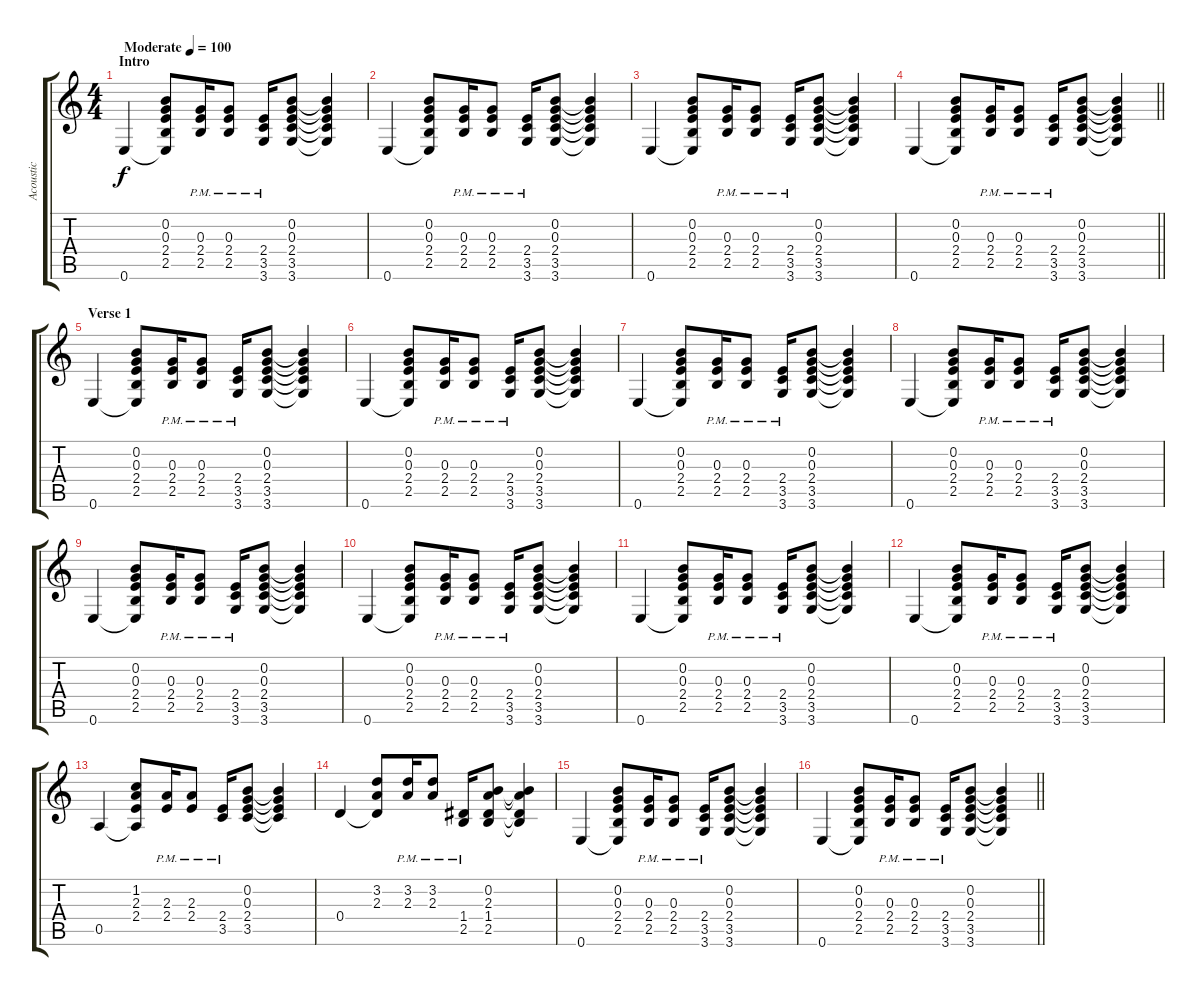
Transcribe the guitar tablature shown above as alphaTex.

\track ("Acoustic" "Acoustic") {instrument acousticguitarsteel}
\staff {score tabs}
\tuning (E4 B3 G3 D3 A2 E2) {hide}
\ts (4 4)
\section ("" "Intro")
\tempo (100 "Moderate")
\clef g2
\ks c
0.6.4{dy f instrument acousticguitarsteel} (0.2 0.3 2.4 2.5 0.6{t}).8 (0.3{pm} 2.4{pm} 2.5{pm}).16 (0.3{pm} 2.4{pm} 2.5{pm}).8 (2.4{pm} 3.5{pm} 3.6{pm}).16 (0.2 0.3 2.4 3.5 3.6).8 (0.2{t} 0.3{t} 2.4{t} 3.5{t} 3.6{t}).4 |
0.6.4 (0.2 0.3 2.4 2.5 0.6{t}).8 (0.3{pm} 2.4{pm} 2.5{pm}).16 (0.3{pm} 2.4{pm} 2.5{pm}).8 (2.4{pm} 3.5{pm} 3.6{pm}).16 (0.2 0.3 2.4 3.5 3.6).8 (0.2{t} 0.3{t} 2.4{t} 3.5{t} 3.6{t}).4 |
0.6.4 (0.2 0.3 2.4 2.5 0.6{t}).8 (0.3{pm} 2.4{pm} 2.5{pm}).16 (0.3{pm} 2.4{pm} 2.5{pm}).8 (2.4{pm} 3.5{pm} 3.6{pm}).16 (0.2 0.3 2.4 3.5 3.6).8 (0.2{t} 0.3{t} 2.4{t} 3.5{t} 3.6{t}).4 |
\barLineRight lightlight
0.6.4 (0.2 0.3 2.4 2.5 0.6{t}).8 (0.3{pm} 2.4{pm} 2.5{pm}).16 (0.3{pm} 2.4{pm} 2.5{pm}).8 (2.4{pm} 3.5{pm} 3.6{pm}).16 (0.2 0.3 2.4 3.5 3.6).8 (0.2{t} 0.3{t} 2.4{t} 3.5{t} 3.6{t}).4 |
\section ("" "Verse 1")
0.6.4 (0.2 0.3 2.4 2.5 0.6{t}).8 (0.3{pm} 2.4{pm} 2.5{pm}).16 (0.3{pm} 2.4{pm} 2.5{pm}).8 (2.4{pm} 3.5{pm} 3.6{pm}).16 (0.2 0.3 2.4 3.5 3.6).8 (0.2{t} 0.3{t} 2.4{t} 3.5{t} 3.6{t}).4 |
0.6.4 (0.2 0.3 2.4 2.5 0.6{t}).8 (0.3{pm} 2.4{pm} 2.5{pm}).16 (0.3{pm} 2.4{pm} 2.5{pm}).8 (2.4{pm} 3.5{pm} 3.6{pm}).16 (0.2 0.3 2.4 3.5 3.6).8 (0.2{t} 0.3{t} 2.4{t} 3.5{t} 3.6{t}).4 |
0.6.4 (0.2 0.3 2.4 2.5 0.6{t}).8 (0.3{pm} 2.4{pm} 2.5{pm}).16 (0.3{pm} 2.4{pm} 2.5{pm}).8 (2.4{pm} 3.5{pm} 3.6{pm}).16 (0.2 0.3 2.4 3.5 3.6).8 (0.2{t} 0.3{t} 2.4{t} 3.5{t} 3.6{t}).4 |
0.6.4 (0.2 0.3 2.4 2.5 0.6{t}).8 (0.3{pm} 2.4{pm} 2.5{pm}).16 (0.3{pm} 2.4{pm} 2.5{pm}).8 (2.4{pm} 3.5{pm} 3.6{pm}).16 (0.2 0.3 2.4 3.5 3.6).8 (0.2{t} 0.3{t} 2.4{t} 3.5{t} 3.6{t}).4 |
0.6.4 (0.2 0.3 2.4 2.5 0.6{t}).8 (0.3{pm} 2.4{pm} 2.5{pm}).16 (0.3{pm} 2.4{pm} 2.5{pm}).8 (2.4{pm} 3.5{pm} 3.6{pm}).16 (0.2 0.3 2.4 3.5 3.6).8 (0.2{t} 0.3{t} 2.4{t} 3.5{t} 3.6{t}).4 |
0.6.4 (0.2 0.3 2.4 2.5 0.6{t}).8 (0.3{pm} 2.4{pm} 2.5{pm}).16 (0.3{pm} 2.4{pm} 2.5{pm}).8 (2.4{pm} 3.5{pm} 3.6{pm}).16 (0.2 0.3 2.4 3.5 3.6).8 (0.2{t} 0.3{t} 2.4{t} 3.5{t} 3.6{t}).4 |
0.6.4 (0.2 0.3 2.4 2.5 0.6{t}).8 (0.3{pm} 2.4{pm} 2.5{pm}).16 (0.3{pm} 2.4{pm} 2.5{pm}).8 (2.4{pm} 3.5{pm} 3.6{pm}).16 (0.2 0.3 2.4 3.5 3.6).8 (0.2{t} 0.3{t} 2.4{t} 3.5{t} 3.6{t}).4 |
0.6.4 (0.2 0.3 2.4 2.5 0.6{t}).8 (0.3{pm} 2.4{pm} 2.5{pm}).16 (0.3{pm} 2.4{pm} 2.5{pm}).8 (2.4{pm} 3.5{pm} 3.6{pm}).16 (0.2 0.3 2.4 3.5 3.6).8 (0.2{t} 0.3{t} 2.4{t} 3.5{t} 3.6{t}).4 |
0.5.4 (1.2 2.3 2.4 0.5{t}).8 (2.3{pm} 2.4{pm}).16 (2.3{pm} 2.4{pm}).8 (2.4{pm} 3.5{pm}).16 (0.2 0.3 2.4 3.5).8 (0.2{t} 0.3{t} 2.4{t} 3.5{t}).4 |
0.4.4 (3.2 2.3 0.4{t}).8 (3.2{pm} 2.3{pm}).16 (3.2{pm} 2.3{pm}).8 (1.4{pm} 2.5{pm}).16 (0.2 2.3 1.4 2.5).8 (0.2{t} 2.3{t} 1.4{t} 2.5{t}).4 |
0.6.4 (0.2 0.3 2.4 2.5 0.6{t}).8 (0.3{pm} 2.4{pm} 2.5{pm}).16 (0.3{pm} 2.4{pm} 2.5{pm}).8 (2.4{pm} 3.5{pm} 3.6{pm}).16 (0.2 0.3 2.4 3.5 3.6).8 (0.2{t} 0.3{t} 2.4{t} 3.5{t} 3.6{t}).4 |
\barLineRight lightlight
0.6.4 (0.2 0.3 2.4 2.5 0.6{t}).8 (0.3{pm} 2.4{pm} 2.5{pm}).16 (0.3{pm} 2.4{pm} 2.5{pm}).8 (2.4{pm} 3.5{pm} 3.6{pm}).16 (0.2 0.3 2.4 3.5 3.6).8 (0.2{t} 0.3{t} 2.4{t} 3.5{t} 3.6{t}).4
